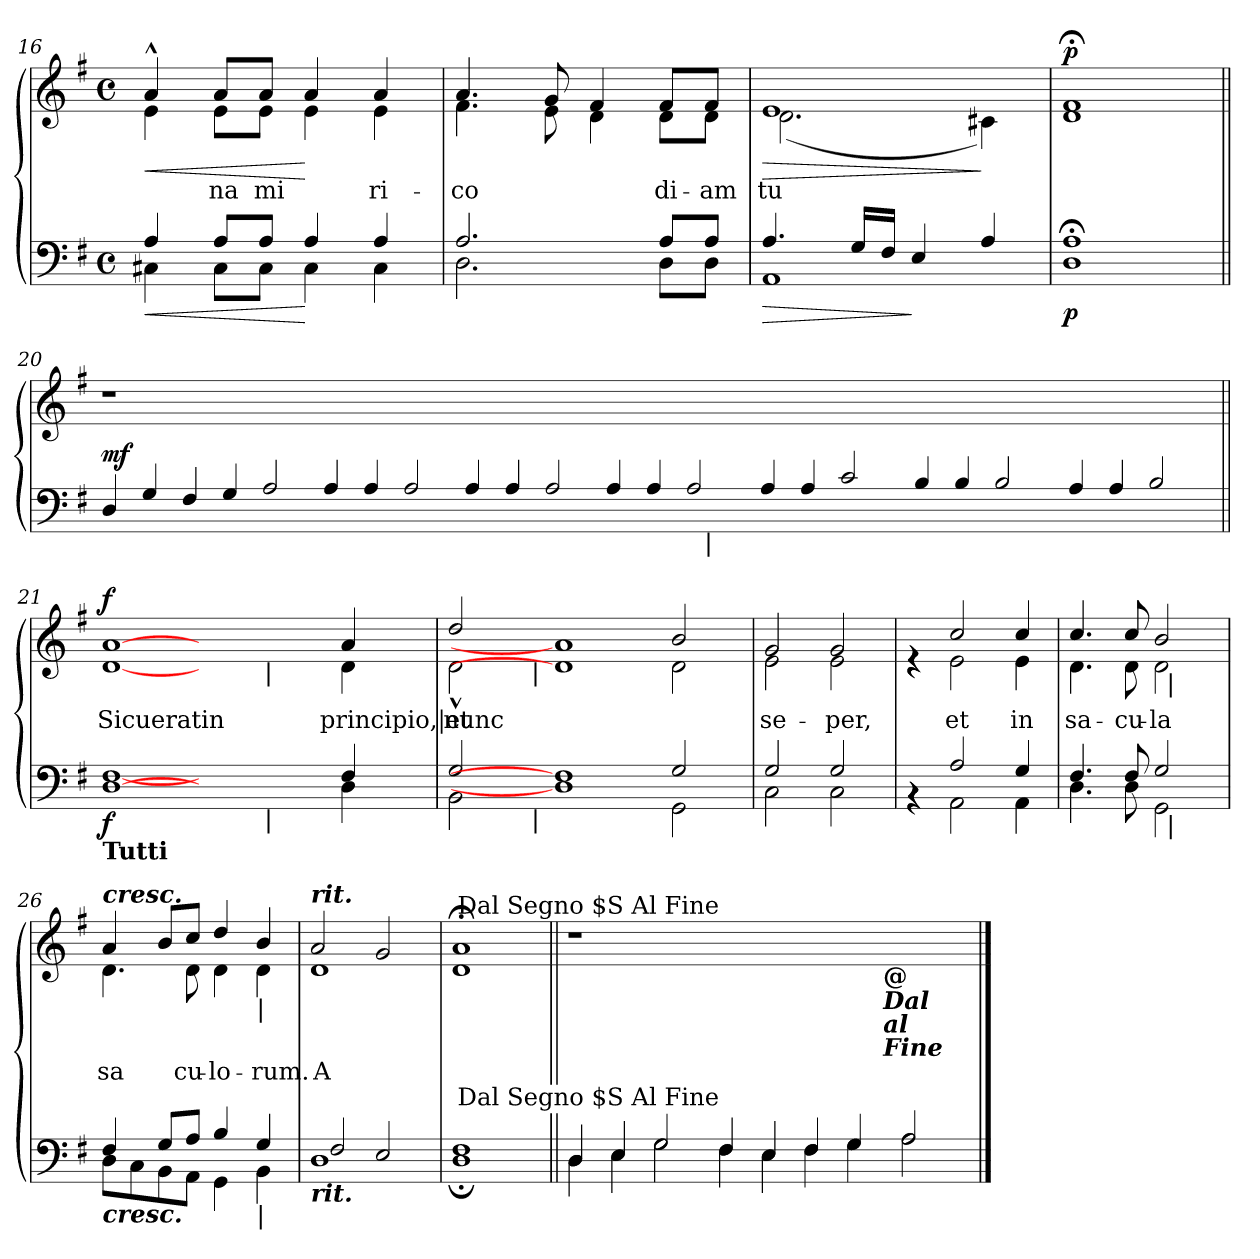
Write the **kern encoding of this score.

**kern	**dynam	**kern	**text	**dynam
*part2	*part2	*part1	*part1	*part1
*staff2	*staff2	*staff1	*staff1	*staff1
!!LO:LB:g=z
*clefF4	*	*clefG2	*	*
*k[f#]	*	*k[f#]	*	*
*G:	*	*G:	*	*
*M4/4	*	*M4/4	*	*
*met(c)	*	*met(c)	*	*
=16	=16	=16	=16	=16
!	!LO:HP:b	!	!LO:LY:b	!LO:HP:b
*^	*	*^	*	*
4C#X\	4A/	<	4a^^>/	4e\	.	<
!	!	!	!	!	!LO:LY:b	!
8C#\L	8A/L	.	8a/L	8e\L	-na	.
!	!	!	!	!	!LO:LY:b	!
8C#\J	8A/J	.	8a/J	8e\J	mi	.
!	!	!	!	!	!LO:LY:b	!
4C#\	4A/	[	4a/	4e\	.	[
!	!	!	!	!	!LO:LY:b	!
4C#\	4A/	.	4a/	4e\	ri-	.
=17	=17	=17	=17	=17	=17	=17
!	!	!	!	!	!LO:LY:b	!
2.D\	2.A/	.	4.a/	4.f#\	-co	.
.	.	.	8g/	8e\	.	.
.	.	.	4f#/	4d\	.	.
!	!	!	!	!	!LO:LY:b	!
8D\L	8A/L	.	8f#/L	8d\L	di-	.
!	!	!	!	!	!LO:LY:b	!
8D\J	8A/J	.	8f#/J	8d\J	-am	.
=18	=18	=18	=18	=18	=18	=18
!	!	!LO:HP:b	!	!	!LO:LY:b	!LO:HP:b
1AA	4.A/	>	1e	(>2.d\	tu	>
.	16G/LL	.	.	.	.	.
.	16F#/JJ	.	.	.	.	.
.	4E/	]	.	.	.	.
.	4A/	.	.	4c#X\)	.	]
=19	=19	=19	=19	=19	=19	=19
!	!	!LO:DY:b	!	!	!LO:LY:b	!LO:DY:a
1D;<	1A	p	1f#;<	1d	.	p
!!LO:LB:g=z
=20||	=20||	=20||	=20||	=20||	=20||	=20||
!	!	!LO:DY:a	!	!	!	!
*	*	*	*v	*v	*	*
4D/	1ryy	mf	1r	.	.
4G/	.	.	.	.	.
4F#/	.	.	.	.	.
4G/	.	.	.	.	.
2A/	1ryy	.	00ryy	.	.
4A/	.	.	.	.	.
4A/	.	.	.	.	.
2A/	1ryy	.	.	.	.
4A/	.	.	.	.	.
4A/	.	.	.	.	.
2A/	1ryy	.	.	.	.
4A/	.	.	.	.	.
4A/	.	.	.	.	.
2A/	16ryy	.	.	.	.
!	!LO:TX:b:t=|	!	!	!	!
.	1ryy	.	.	.	.
4A/	.	.	.	.	.
4A/	.	.	.	.	.
2c/	.	.	0ryy	.	.
.	1ryy	.	.	.	.
4B/	.	.	.	.	.
4B/	.	.	.	.	.
2B/	.	.	.	.	.
.	1ryy	.	.	.	.
4A/	.	.	.	.	.
4A/	.	.	.	.	.
2B/	.	.	2ryy	.	.
.	4..ryy	.	.	.	.
!!LO:LB:g=z
=21||	=21||	=21||	=21||	=21||	=21||
!	!	!	!LO:TX:b:B:t=Tutti	!	!
!LO:TX:b:B:t=Tutti	!	!	!	!	!
!	!	!LO:DY:b	!	!LO:LY:b	!LO:DY:a
*	*^	*	*^	*	*
*	*	*	*	*	*^	*	*
[1D	[1F#	1ryy	f	[1a	[1d	1ryy	Sicueratin	f
1ryy	1ryy	4...ryy	.	1ryy	1ryy	4...ryy	.	.
!	!	!	!	!	!	!LO:TX:b:t=|	!	!
!	!	!LO:TX:b:t=|	!	!	!	!	!	!
.	.	2ryy	.	.	.	2ryy	.	.
.	.	4ryy	.	.	.	4ryy	.	.
!	!	!	!	!	!	!	!LO:LY:b	!
4D\	4F#/	.	.	4a/	4d\	.	principio,|et	.
.	.	32ryy	.	.	.	32ryy	.	.
=22	=22	=22	=22	=22	=22	=22	=22	=22
!	!	!	!	!	!	!	!LO:LY:b	!
2BB\	2G/	4ryy	.	2dd/	2d^^<\	4ryy	nunc	.
.	.	8ryy	.	.	.	8ryy	.	.
.	.	32ryy	.	.	.	32ryy	.	.
!	!	!	!	!	!	!LO:TX:b:t=|	!	!
!	!	!LO:TX:b:t=|	!	!	!	!	!	!
.	.	1ryy	.	.	.	1ryy	.	.
1D]	1F#]	.	.	1a]	1d]	.	.	.
.	.	2ryy	.	.	.	2ryy	.	.
!	!	!	!	!	!	!	!LO:LY:b	!
2GG\	2G/	.	.	2b/	2d\	.	.	.
.	.	16.ryy	.	.	.	16.ryy	.	.
=23	=23	=23	=23	=23	=23	=23	=23	=23
!	!	!	!	!	!	!	!LO:LY:b	!
*	*v	*v	*	*	*	*	*	*
*	*	*	*	*v	*v	*	*
2C\	2G/	.	2g/	2e\	se-	.
!	!	!	!	!	!LO:LY:b	!
2C\	2G/	.	2g/	2e\	-per,	.
=24	=24	=24	=24	=24	=24	=24
4rAA	4rAA	.	4re	4re	.	.
!	!	!	!	!	!LO:LY:b	!
2AA\	2A/	.	2cc/	2e\	et	.
!	!	!	!	!	!LO:LY:b	!
4AA\	4G/	.	4cc/	4e\	in	.
=25	=25	=25	=25	=25	=25	=25
!	!	!	!	!	!LO:LY:b	!
*	*^	*	*	*^	*	*
4.D\	4.F#/	2ryy	.	4.cc/	4.d\	2ryy	sa-	.
!	!	!	!	!	!	!	!LO:LY:b	!
8D\	8F#/	.	.	8cc/	8d\	.	-cu-	.
!	!	!	!	!	!	!	!LO:LY:b	!
2GG\	2G/	32ryy	.	2b/	2d\	32ryy	-la	.
!	!	!	!	!	!	!LO:TX:b:t=|	!	!
!	!	!LO:TX:b:t=|	!	!	!	!	!	!
.	.	4...ryy	.	.	.	4...ryy	.	.
!!LO:LB:g=z
=26	=26	=26	=26	=26	=26	=26	=26	=26
!	!	!	!	!LO:TX:a:Bi:t=cresc.	!	!	!	!
!LO:TX:b:Bi:t=cresc.	!	!	!	!	!	!	!	!
!	!	!	!	!	!	!	!LO:LY:b	!
*	*v	*v	*	*	*	*	*	*
*	*	*	*	*v	*v	*	*
8D\L	4F#/	.	4a/	4.d\	sa	.
8C\	.	.	.	.	.	.
8BB\	8G/L	.	8b/L	.	.	.
!	!	!	!	!	!LO:LY:b	!
8AA\J	8A/J	.	8cc/J	8d\	cu-	.
!	!	!	!	!	!LO:LY:b	!
4GG\	4B/	.	4dd/	4d\	-lo-	.
!	!	!	!LO:TX:b:t=|	!	!	!
!LO:TX:b:t=|	!	!	!	!	!	!
!	!	!	!	!	!LO:LY:b	!
4BB\	4G/	.	4b/	4d\	rum.	.
=27	=27	=27	=27	=27	=27	=27
!	!	!	!LO:TX:a:Bi:t=rit.	!	!	!
!LO:TX:b:Bi:t=rit.	!	!	!	!	!	!
!	!	!	!	!	!LO:LY:b	!
1D	2F#/	.	2a/	1d	-A	.
.	2E/	.	2g/	.	.	.
=28	=28	=28	=28	=28	=28	=28
!	!	!	!	!	!LO:LY:b	!
1D	1F#;<	.	1a;<	1d	.	.
*	*	*	*v	*v	*	*
=29||	=29||	=29||	=29||	=29||	=29||
4D\	4D/	.	1r	.	.
4E\	4E/	.	.	.	.
2G\	2G/	.	.	.	.
!	!	!	!LO:TX:a:rj:t=Dal Segno $S Al Fine	!	!
!LO:TX:a:rj:t=Dal Segno $S Al Fine	!	!	!	!	!
4F#\	4F#/	.	2...ryy	.	.
4E\	4E/	.	.	.	.
4F#\	4F#/	.	.	.	.
4G\	4G/	.	.	.	.
!	!	!	!LO:TX:b:B:t=@	!	!
!	!	!	!LO:TX:b:Bi:t=Dal\nal\nFine	!	!
.	.	.	2ryy	.	.
2A\	2A/	.	.	.	.
.	.	.	16ryy	.	.
*v	*v	*	*	*	*
==	==	==	==	==
*-	*-	*-	*-	*-
